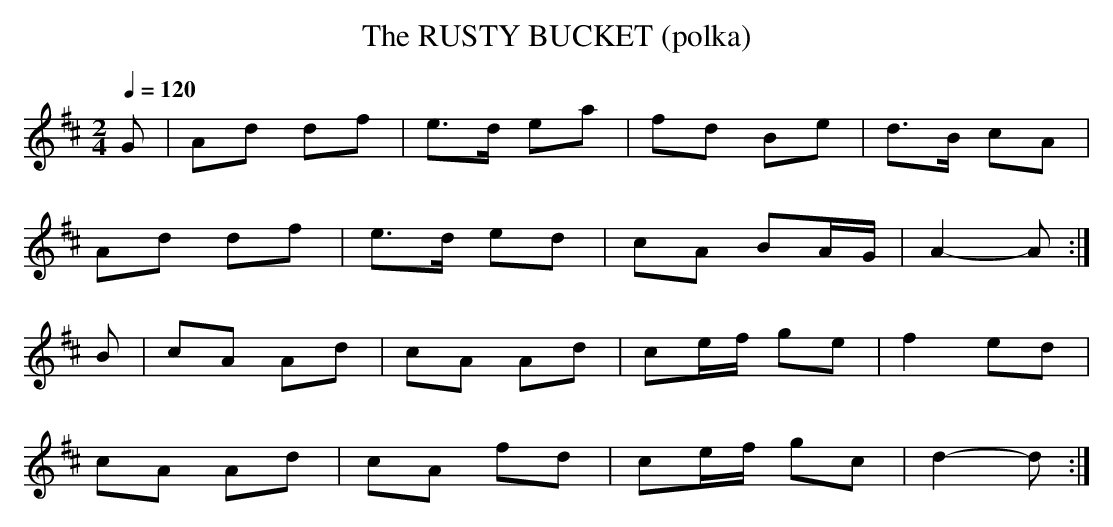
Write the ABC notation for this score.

X:1
T:RUSTY BUCKET (polka), The
Q:1/4=120
M:2/4
L:1/8
K:D
G|Ad df|e>d ea|fd Be|d>B cA|
Ad df|e>d ed|cA BA/G/|A2-A :|
B|cA Ad|cA Ad|ce/f/ ge|f2 ed|
cA Ad|cA fd|ce/f/ gc|d2-d :|
